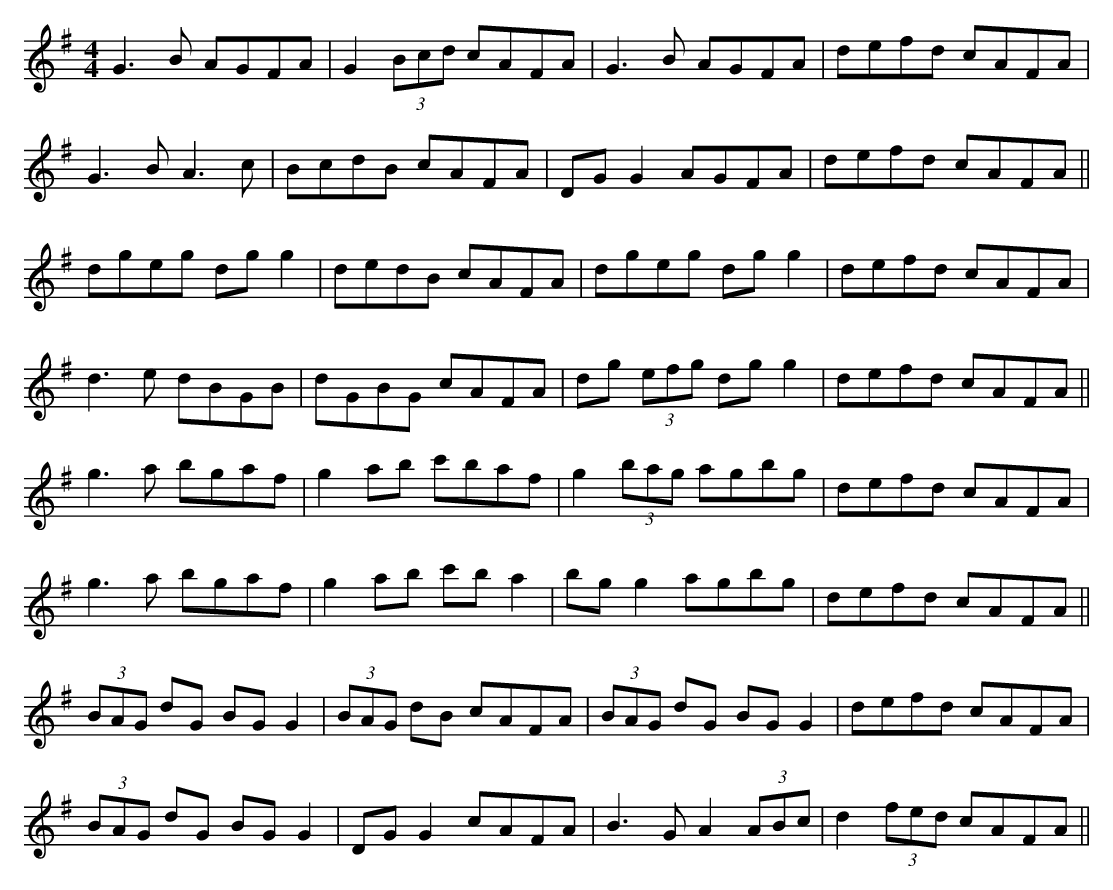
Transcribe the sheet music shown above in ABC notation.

X:1
M:4/4
K:G
G3B AGFA|G2 (3Bcd cAFA|G3B AGFA|defd cAFA|
G3B A3c|BcdB cAFA|DG G2 AGFA|defd cAFA||
dgeg dg g2|dedB cAFA|dgeg dg g2|defd cAFA|
d3e dBGB|dGBG cAFA|dg (3efg dg g2|defd cAFA||
g3a bgaf|g2 ab c'baf|g2 (3bag agbg|defd cAFA|
g3a bgaf|g2ab c'b a2|bg g2 agbg|defd cAFA||
(3BAG dG BG G2|(3BAG dB cAFA|(3BAG dG BG G2|defd cAFA|
(3BAG dG BG G2|DG G2 cAFA|B3G A2 (3ABc|d2 (3fed cAFA||
